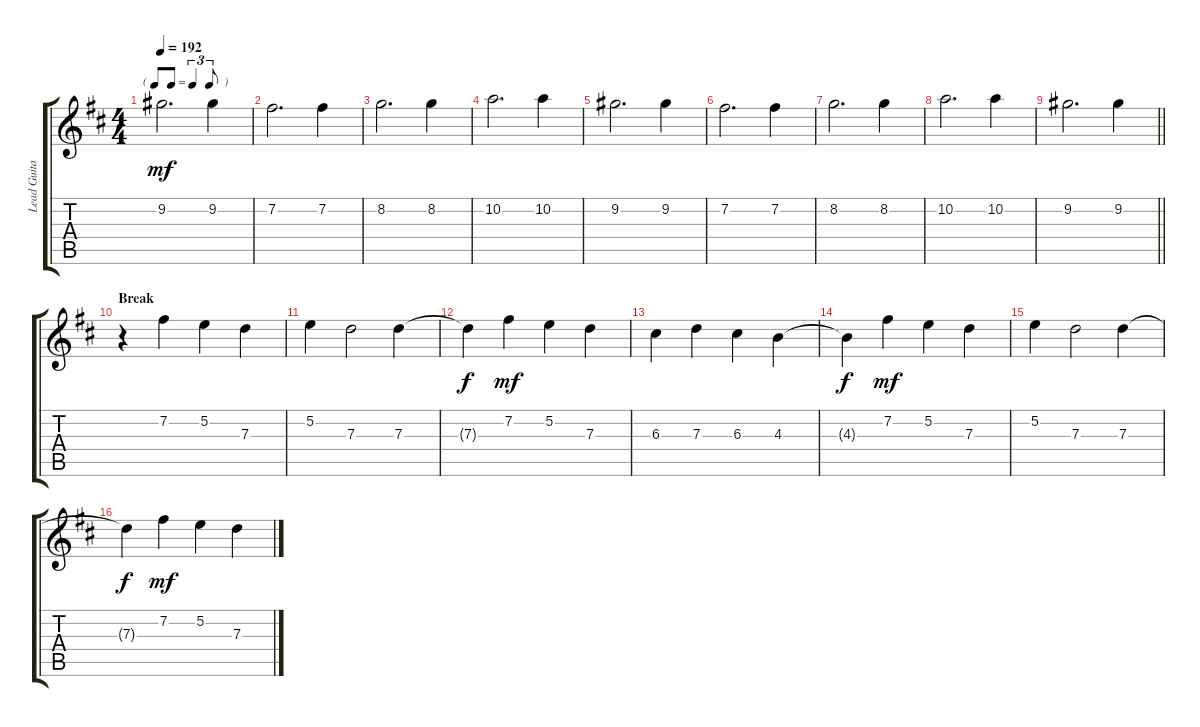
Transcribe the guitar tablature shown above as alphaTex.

\track ("Lead Guitar" "Lead Guita") {instrument overdrivenguitar}
\staff {score tabs}
\tuning (E4 B3 G3 D3 A2 E2) {hide}
\ts (4 4)
\tf triplet8th
\tempo 192
\clef g2
\ks bminor
9.2.2{d dy mf} 9.2.4 |
7.2.2{d} 7.2.4 |
8.2.2{d} 8.2.4 |
10.2.2{d} 10.2.4 |
9.2.2{d} 9.2.4 |
7.2.2{d} 7.2.4 |
8.2.2{d} 8.2.4 |
10.2.2{d} 10.2.4 |
\barLineRight lightlight
9.2.2{d} 9.2.4 |
\section ("" "Break")
r.4{volume 13} 7.2.4 5.2.4 7.3.4 |
5.2.4 7.3.2 7.3.4 |
7.3{t}.4{dy f} 7.2.4{dy mf} 5.2.4 7.3.4 |
6.3.4 7.3.4 6.3.4 4.3.4 |
4.3{t}.4{dy f} 7.2.4{dy mf} 5.2.4 7.3.4 |
5.2.4 7.3.2 7.3.4 |
7.3{t}.4{dy f} 7.2.4{dy mf} 5.2.4 7.3.4
